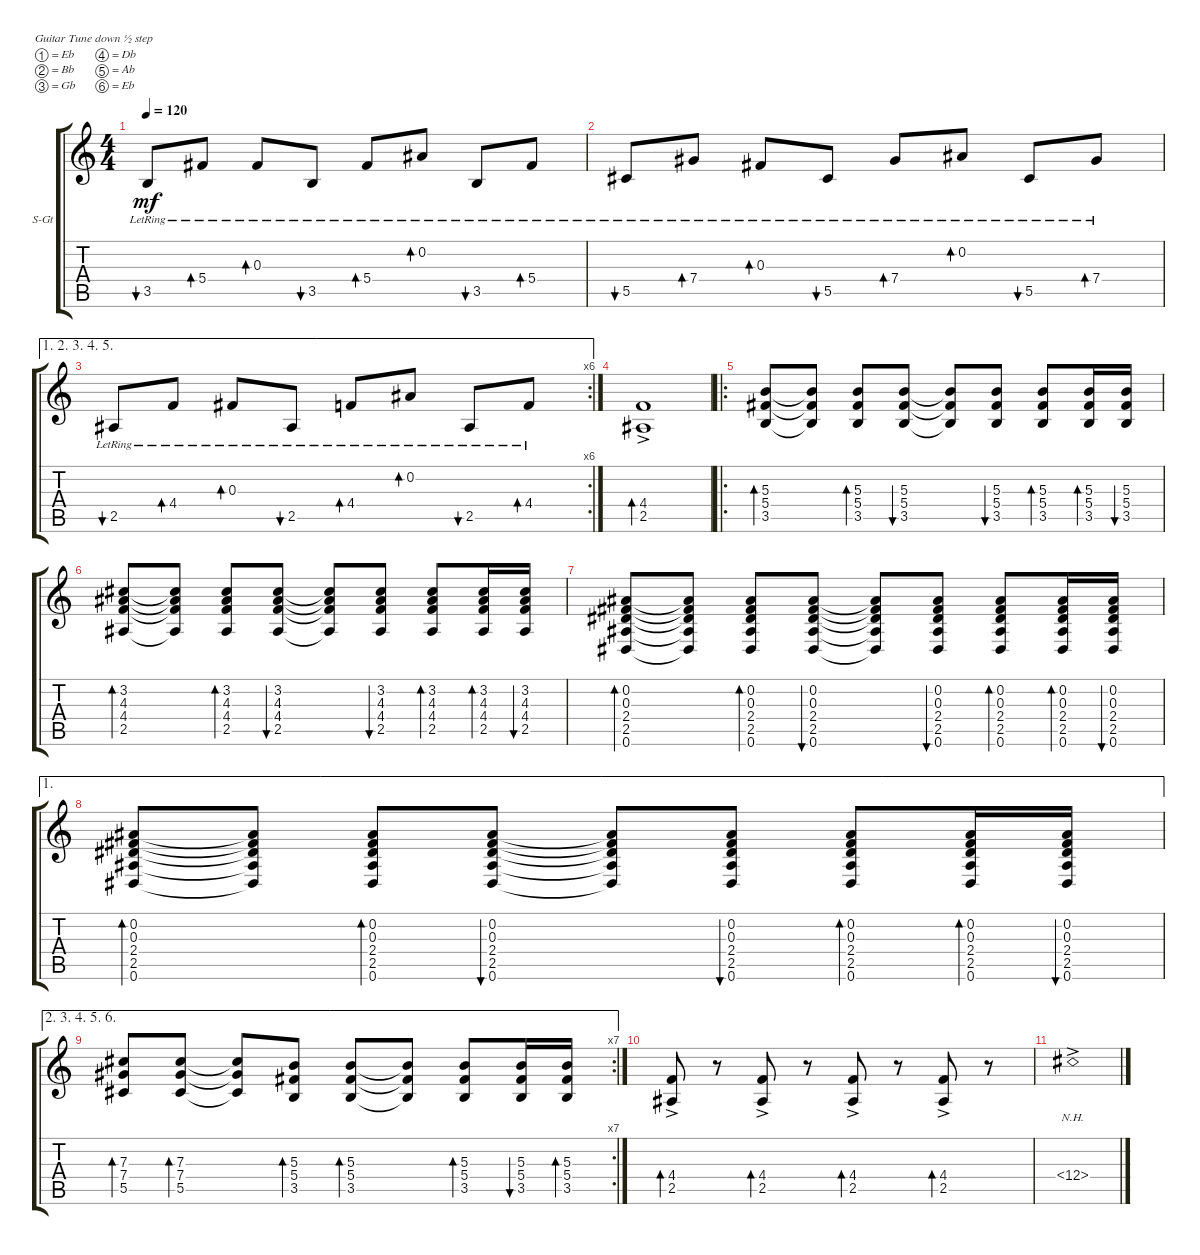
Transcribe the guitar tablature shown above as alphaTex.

\bracketExtendMode groupsimilarinstruments
\firstSystemTrackNameOrientation horizontal
\otherSystemsTrackNameOrientation horizontal
\track ("Steel Guitar" "S-Gt") {instrument acousticguitarsteel}
\staff {score tabs}
\tuning (Eb4 Bb3 Gb3 Db3 Ab2 Eb2)
\ts (4 4)
\tempo 120
\clef g2
\ks c
3.5{lr}.8{bu 30 dy mf} 5.4{lr}.8{bd 30} 0.3{lr}.8{bd 30} 3.5{lr}.8{bu 30} 5.4{lr}.8{bd 30} 0.2{lr}.8{bd 30} 3.5{lr}.8{bu 30} 5.4{lr}.8{bd 30} |
5.5{lr}.8{bu 30} 7.4{lr}.8{bd 30} 0.3{lr}.8{bd 30} 5.5{lr}.8{bu 30} 7.4{lr}.8{bd 30} 0.2{lr}.8{bd 30} 5.5{lr}.8{bu 30} 7.4{lr}.8{bd 30} |
\ae (1 2 3 4 5)
\rc 6
2.5{lr}.8{bu 30} 4.4{lr}.8{bd 30} 0.3{lr}.8{bd 30} 2.5{lr}.8{bu 30} 4.4{lr}.8{bd 30} 0.2{lr}.8{bd 30} 2.5{lr}.8{bu 30} 4.4{lr}.8{bd 30} |
(4.4{ac} 2.5{ac}).1{bd 30} |
\ro
(5.3 5.4 3.5).8{bd 30} (5.3{t} 5.4{t} 3.5{t}).8 (5.3 5.4 3.5).8{bd 30} (5.3 5.4 3.5).8{bu 30} (5.3{t} 5.4{t} 3.5{t}).8 (5.3 5.4 3.5).8{bu 30} (5.3 5.4 3.5).8{bd 30} (5.3 5.4 3.5).16{bd 30} (5.3 5.4 3.5).16{bu 30} |
(3.2 4.3 4.4 2.5).8{bd 30} (3.2{t} 4.3{t} 4.4{t} 2.5{t}).8 (3.2 4.3 4.4 2.5).8{bd 30} (3.2 4.3 4.4 2.5).8{bu 30} (3.2{t} 4.3{t} 4.4{t} 2.5{t}).8 (3.2 4.3 4.4 2.5).8{bu 30} (3.2 4.3 4.4 2.5).8{bd 30} (3.2 4.3 4.4 2.5).16{bd 30} (3.2 4.3 4.4 2.5).16{bu 30} |
(0.2 0.3 2.4 2.5 0.6).8{bd 30} (0.2{t} 0.3{t} 2.4{t} 2.5{t} 0.6{t}).8 (0.2 0.3 2.4 2.5 0.6).8{bd 30} (0.2 0.3 2.4 2.5 0.6).8{bu 30} (0.2{t} 0.3{t} 2.4{t} 2.5{t} 0.6{t}).8 (0.2 0.3 2.4 2.5 0.6).8{bu 30} (0.2 0.3 2.4 2.5 0.6).8{bd 30} (0.2 0.3 2.4 2.5 0.6).16{bd 30} (0.2 0.3 2.4 2.5 0.6).16{bu 30} |
\ae 1
(0.2 0.3 2.4 2.5 0.6).8{bd 30} (0.2{t} 0.3{t} 2.4{t} 2.5{t} 0.6{t}).8 (0.2 0.3 2.4 2.5 0.6).8{bd 30} (0.2 0.3 2.4 2.5 0.6).8{bu 30} (0.2{t} 0.3{t} 2.4{t} 2.5{t} 0.6{t}).8 (0.2 0.3 2.4 2.5 0.6).8{bu 30} (0.2 0.3 2.4 2.5 0.6).8{bd 30} (0.2 0.3 2.4 2.5 0.6).16{bd 30} (0.2 0.3 2.4 2.5 0.6).16{bu 30} |
\ae (2 3 4 5 6)
\rc 7
(7.3 7.4 5.5).8{bd 30} (7.3 7.4 5.5).8{bd 30} (7.3{t} 7.4{t} 5.5{t}).8 (5.3 5.4 3.5).8{bd 30} (5.3 5.4 3.5).8{bd 30} (5.3{t} 5.4{t} 3.5{t}).8 (5.3 5.4 3.5).8{bd 30} (5.3 5.4 3.5).16{bu 30} (5.3 5.4 3.5).16{bd 30} |
(4.4{ac} 2.5{ac}).8{bd 30} r.8 (4.4{ac} 2.5{ac}).8{bd 30} r.8 (4.4{ac} 2.5{ac}).8{bd 30} r.8 (4.4{ac} 2.5{ac}).8{bd 30} r.8 |
12.4{nh ac}.1
